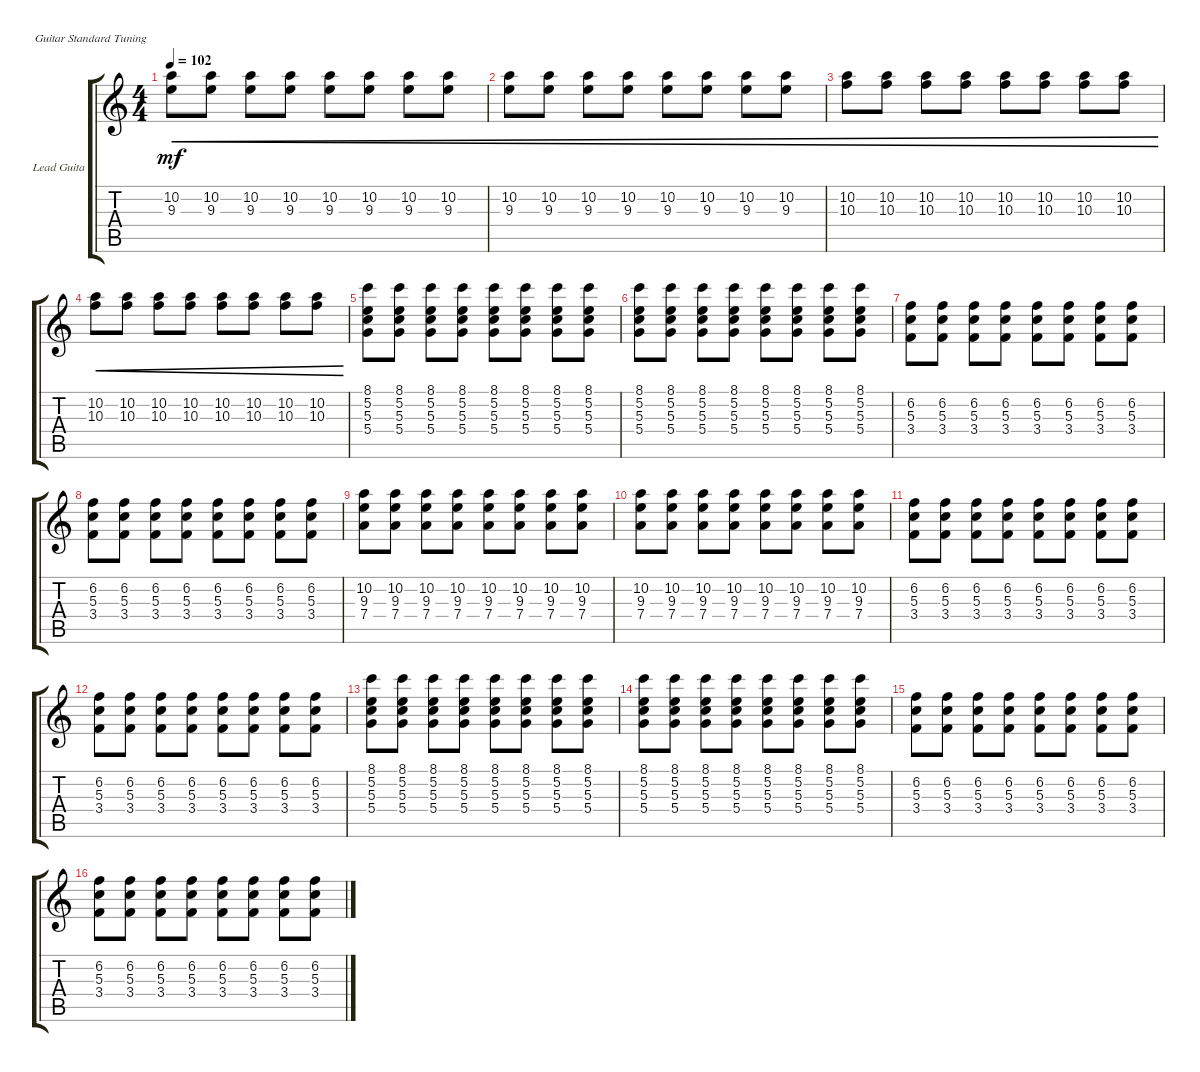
\defaultSystemsLayout 4
\bracketExtendMode groupsimilarinstruments
\firstSystemTrackNameOrientation horizontal
\otherSystemsTrackNameOrientation horizontal
\track ("Lead Guitar" "Lead Guita") {instrument electricguitarclean}
\staff {score tabs}
\tuning (E4 B3 G3 D3 A2 E2)
\ts (4 4)
\tempo 102
\clef g2
\ks c
(9.3 10.2).8{cre dy mf} (9.3 10.2).8{cre} (9.3 10.2).8{cre} (9.3 10.2).8{cre} (9.3 10.2).8{cre} (9.3 10.2).8{cre} (9.3 10.2).8{cre} (9.3 10.2).8{cre} |
(9.3 10.2).8{cre} (9.3 10.2).8{cre} (9.3 10.2).8{cre} (9.3 10.2).8{cre} (9.3 10.2).8{cre} (9.3 10.2).8{cre} (9.3 10.2).8{cre} (9.3 10.2).8{cre} |
(10.3 10.2).8{cre} (10.3 10.2).8{cre} (10.3 10.2).8{cre} (10.3 10.2).8{cre} (10.3 10.2).8{cre} (10.3 10.2).8{cre} (10.3 10.2).8{cre} (10.3 10.2).8{cre} |
(10.3 10.2).8{cre} (10.3 10.2).8{cre} (10.3 10.2).8{cre} (10.3 10.2).8{cre} (10.3 10.2).8{cre} (10.3 10.2).8{cre} (10.3 10.2).8{cre} (10.3 10.2).8{cre} |
(5.4 5.3 5.2 8.1).8 (5.4 5.3 5.2 8.1).8 (5.4 5.3 5.2 8.1).8 (5.4 5.3 5.2 8.1).8 (5.4 5.3 5.2 8.1).8 (5.4 5.3 5.2 8.1).8 (5.4 5.3 5.2 8.1).8 (5.4 5.3 5.2 8.1).8 |
(5.4 5.3 5.2 8.1).8 (5.4 5.3 5.2 8.1).8 (5.4 5.3 5.2 8.1).8 (5.4 5.3 5.2 8.1).8 (5.4 5.3 5.2 8.1).8 (5.4 5.3 5.2 8.1).8 (5.4 5.3 5.2 8.1).8 (5.4 5.3 5.2 8.1).8 |
(3.4 5.3 6.2).8 (3.4 5.3 6.2).8 (3.4 5.3 6.2).8 (3.4 5.3 6.2).8 (3.4 5.3 6.2).8 (3.4 5.3 6.2).8 (3.4 5.3 6.2).8 (3.4 5.3 6.2).8 |
(3.4 5.3 6.2).8 (3.4 5.3 6.2).8 (3.4 5.3 6.2).8 (3.4 5.3 6.2).8 (3.4 5.3 6.2).8 (3.4 5.3 6.2).8 (3.4 5.3 6.2).8 (3.4 5.3 6.2).8 |
(7.4 9.3 10.2).8 (7.4 9.3 10.2).8 (7.4 9.3 10.2).8 (7.4 9.3 10.2).8 (7.4 9.3 10.2).8 (7.4 9.3 10.2).8 (7.4 9.3 10.2).8 (7.4 9.3 10.2).8 |
(7.4 9.3 10.2).8 (7.4 9.3 10.2).8 (7.4 9.3 10.2).8 (7.4 9.3 10.2).8 (7.4 9.3 10.2).8 (7.4 9.3 10.2).8 (7.4 9.3 10.2).8 (7.4 9.3 10.2).8 |
(3.4 5.3 6.2).8 (3.4 5.3 6.2).8 (3.4 5.3 6.2).8 (3.4 5.3 6.2).8 (3.4 5.3 6.2).8 (3.4 5.3 6.2).8 (3.4 5.3 6.2).8 (3.4 5.3 6.2).8 |
(3.4 5.3 6.2).8 (3.4 5.3 6.2).8 (3.4 5.3 6.2).8 (3.4 5.3 6.2).8 (3.4 5.3 6.2).8 (3.4 5.3 6.2).8 (3.4 5.3 6.2).8 (3.4 5.3 6.2).8 |
(5.4 5.3 5.2 8.1).8 (5.4 5.3 5.2 8.1).8 (5.4 5.3 5.2 8.1).8 (5.4 5.3 5.2 8.1).8 (5.4 5.3 5.2 8.1).8 (5.4 5.3 5.2 8.1).8 (5.4 5.3 5.2 8.1).8 (5.4 5.3 5.2 8.1).8 |
(5.4 5.3 5.2 8.1).8 (5.4 5.3 5.2 8.1).8 (5.4 5.3 5.2 8.1).8 (5.4 5.3 5.2 8.1).8 (5.4 5.3 5.2 8.1).8 (5.4 5.3 5.2 8.1).8 (5.4 5.3 5.2 8.1).8 (5.4 5.3 5.2 8.1).8 |
(3.4 5.3 6.2).8 (3.4 5.3 6.2).8 (3.4 5.3 6.2).8 (3.4 5.3 6.2).8 (3.4 5.3 6.2).8 (3.4 5.3 6.2).8 (3.4 5.3 6.2).8 (3.4 5.3 6.2).8 |
(3.4 5.3 6.2).8 (3.4 5.3 6.2).8 (3.4 5.3 6.2).8 (3.4 5.3 6.2).8 (3.4 5.3 6.2).8 (3.4 5.3 6.2).8 (3.4 5.3 6.2).8 (3.4 5.3 6.2).8
